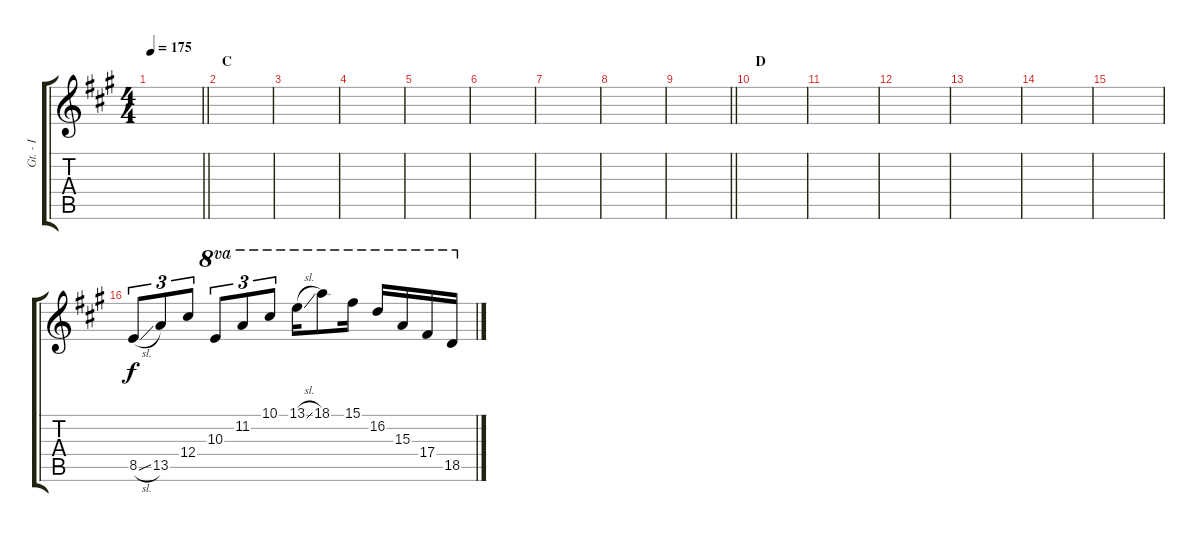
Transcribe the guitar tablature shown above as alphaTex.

\track ("Gt. - I" "Gt. - I") {instrument distortionguitar}
\staff {score tabs}
\tuning (Eb4 Bb3 Gb3 Db3 Ab2 Db2) {hide}
\ts (4 4)
\tempo 175
\clef g2
\barLineRight lightlight
\ks f#minor
|
\section ("" "C")
|
|
|
|
|
|
|
\barLineRight lightlight
|
\section ("" "D")
|
|
|
|
|
|
8.5{sl}.8{tu (3 2)} 13.5.8{tu (3 2)} 12.4.8{tu (3 2)} 10.3.8{tu (3 2) ot 8va} 11.2.8{tu (3 2) ot 8va} 10.1.8{tu (3 2) ot 8va} 13.1{sl}.16{ot 8va} 18.1.8{ot 8va} 15.1.16{ot 8va} 16.2.16{ot 8va} 15.3.16{ot 8va} 17.4.16{ot 8va} 18.5{sl}.16{ot 8va}
